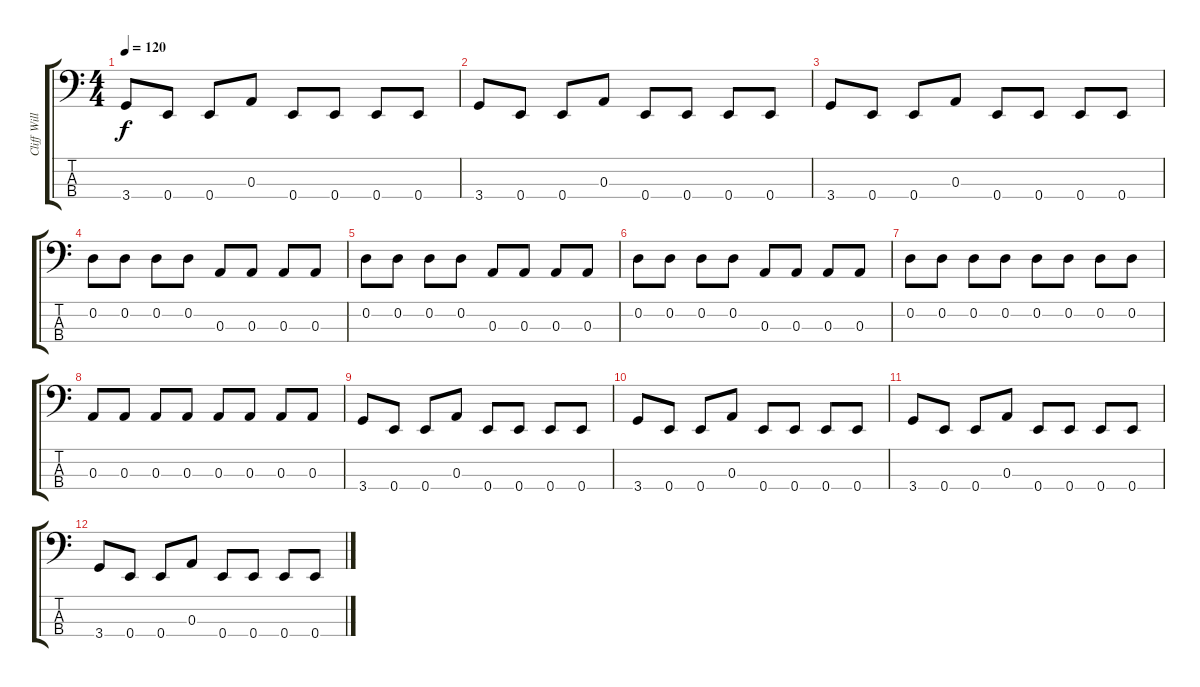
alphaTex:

\track ("Cliff Williams" "Cliff Will") {instrument electricbassfinger}
\staff {score tabs}
\tuning (G2 D2 A1 E1) {hide}
\ts (4 4)
\tempo 120
\clef f4
\ks c
3.4.8{dy f} 0.4.8 0.4.8 0.3.8 0.4.8 0.4.8 0.4.8 0.4.8 |
3.4.8 0.4.8 0.4.8 0.3.8 0.4.8 0.4.8 0.4.8 0.4.8 |
3.4.8 0.4.8 0.4.8 0.3.8 0.4.8 0.4.8 0.4.8 0.4.8 |
0.2.8 0.2.8 0.2.8 0.2.8 0.3.8 0.3.8 0.3.8 0.3.8 |
0.2.8 0.2.8 0.2.8 0.2.8 0.3.8 0.3.8 0.3.8 0.3.8 |
0.2.8 0.2.8 0.2.8 0.2.8 0.3.8 0.3.8 0.3.8 0.3.8 |
0.2.8 0.2.8 0.2.8 0.2.8 0.2.8 0.2.8 0.2.8 0.2.8 |
0.3.8 0.3.8 0.3.8 0.3.8 0.3.8 0.3.8 0.3.8 0.3.8 |
3.4.8 0.4.8 0.4.8 0.3.8 0.4.8 0.4.8 0.4.8 0.4.8 |
3.4.8 0.4.8 0.4.8 0.3.8 0.4.8 0.4.8 0.4.8 0.4.8 |
3.4.8 0.4.8 0.4.8 0.3.8 0.4.8 0.4.8 0.4.8 0.4.8 |
3.4.8 0.4.8 0.4.8 0.3.8 0.4.8 0.4.8 0.4.8 0.4.8
